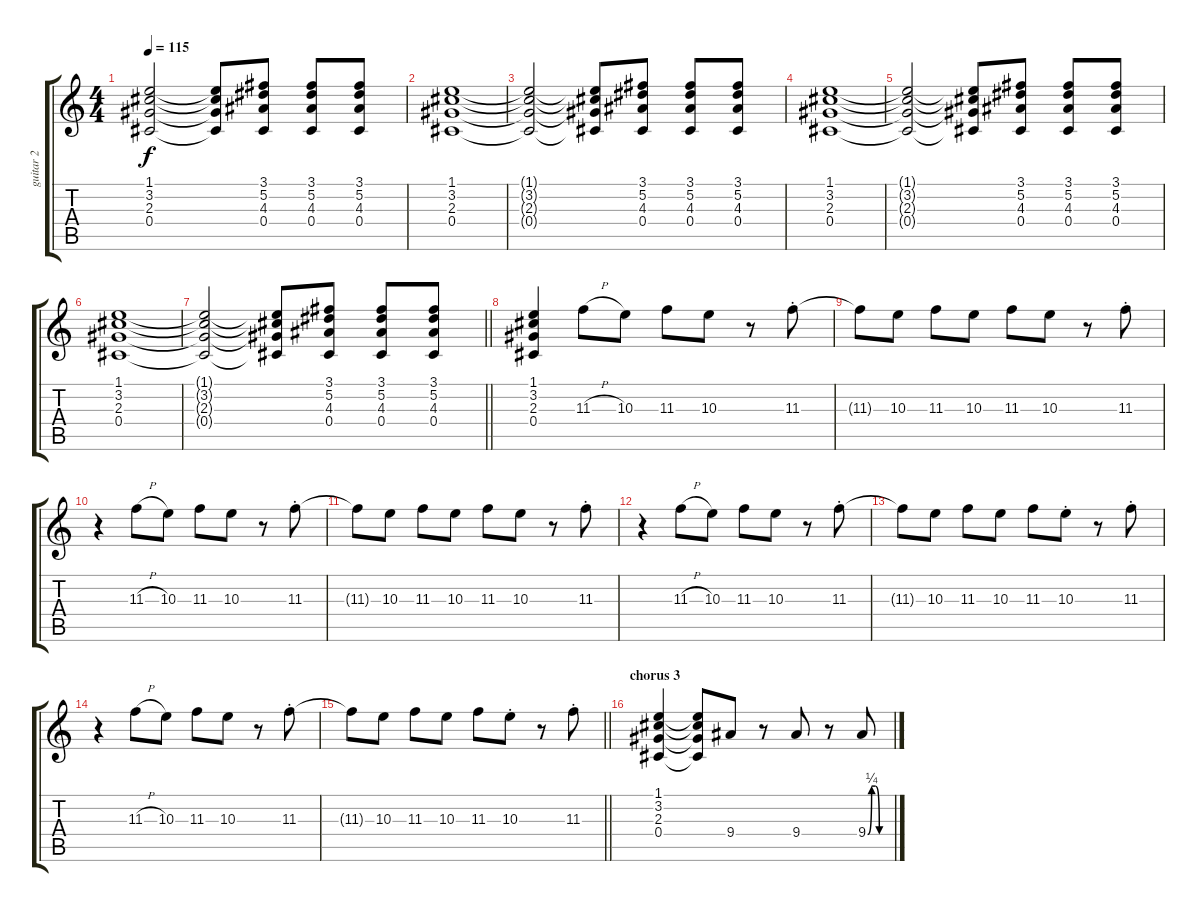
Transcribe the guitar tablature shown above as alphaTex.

\track ("guitar 2" "guitar 2") {instrument overdrivenguitar}
\staff {score tabs}
\tuning (Eb4 Bb3 Gb3 Db3 Ab2 Eb2) {hide}
\ts (4 4)
\tempo 115
\clef g2
\ks c
(1.1{t} 3.2{t} 2.3{t} 0.4{t}).2{dy f} (1.1{t} 3.2{t} 2.3{t} 0.4{t}).8 (3.1 5.2 4.3 0.4).8 (3.1 5.2 4.3 0.4).8 (3.1 5.2 4.3 0.4).8 |
(1.1 3.2 2.3 0.4).1 |
(1.1{t} 3.2{t} 2.3{t} 0.4{t}).2 (1.1{t} 3.2{t} 2.3{t} 0.4{t}).8 (3.1 5.2 4.3 0.4).8 (3.1 5.2 4.3 0.4).8 (3.1 5.2 4.3 0.4).8 |
(1.1 3.2 2.3 0.4).1 |
(1.1{t} 3.2{t} 2.3{t} 0.4{t}).2 (1.1{t} 3.2{t} 2.3{t} 0.4{t}).8 (3.1 5.2 4.3 0.4).8 (3.1 5.2 4.3 0.4).8 (3.1 5.2 4.3 0.4).8 |
(1.1 3.2 2.3 0.4).1 |
\barLineRight lightlight
(1.1{t} 3.2{t} 2.3{t} 0.4{t}).2 (1.1{t} 3.2{t} 2.3{t} 0.4{t}).8 (3.1 5.2 4.3 0.4).8 (3.1 5.2 4.3 0.4).8 (3.1 5.2 4.3 0.4).8 |
(1.1 3.2 2.3 0.4).4 11.3{h}.8 10.3.8 11.3.8 10.3.8 r.8 11.3{st}.8 |
11.3{t}.8 10.3.8 11.3.8 10.3.8 11.3.8 10.3.8 r.8 11.3{st}.8 |
r.4 11.3{h}.8 10.3.8 11.3.8 10.3.8 r.8 11.3{st}.8 |
11.3{t}.8 10.3.8 11.3.8 10.3.8 11.3.8 10.3.8 r.8 11.3{st}.8 |
r.4 11.3{h}.8 10.3.8 11.3.8 10.3.8 r.8 11.3{st}.8 |
11.3{t}.8 10.3.8 11.3.8 10.3.8 11.3.8 10.3{st}.8 r.8 11.3{st}.8 |
r.4 11.3{h}.8 10.3.8 11.3.8 10.3.8 r.8 11.3{st}.8 |
\barLineRight lightlight
11.3{t}.8 10.3.8 11.3.8 10.3.8 11.3.8 10.3{st}.8 r.8 11.3{st}.8 |
\section ("" "chorus 3")
(1.1 3.2 2.3 0.4).4 (1.1{t} 3.2{t} 2.3{t} 0.4{t}).8 9.4.8 r.8 9.4.8 r.8 9.4{be (custom 0 0 10 1 20 1 30 0 60 0)}.8
